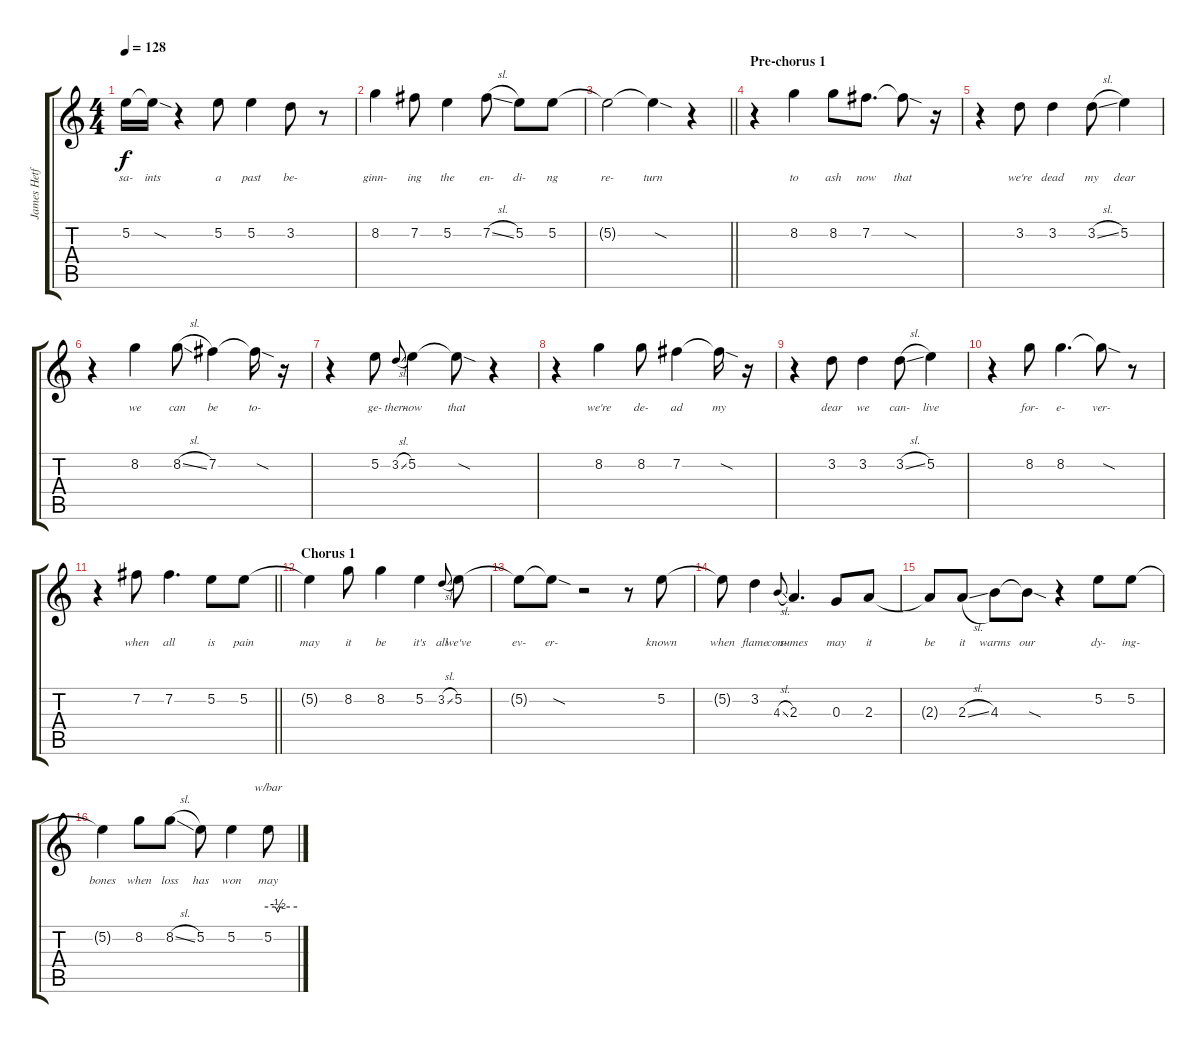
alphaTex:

\track ("James Hetfield (Vocals)" "James Hetf") {instrument overdrivenguitar}
\staff {score tabs}
\tuning (E4 B3 G3 D3 A2 E2) {hide}
\ts (4 4)
\tempo 128
\clef g2
\ks c
5.2{t}.16{lyrics (0 "sa-") lyrics (1 "") lyrics (2 "") lyrics (3 "") lyrics (4 "") dy f} 5.2{sod t}.16{lyrics (0 "ints") lyrics (1 "") lyrics (2 "") lyrics (3 "") lyrics (4 "")} r.4 5.2.8{lyrics (0 "a") lyrics (1 "") lyrics (2 "") lyrics (3 "") lyrics (4 "")} 5.2.4{lyrics (0 "past") lyrics (1 "") lyrics (2 "") lyrics (3 "") lyrics (4 "")} 3.2.8{lyrics (0 "be-") lyrics (1 "") lyrics (2 "") lyrics (3 "") lyrics (4 "")} r.8 |
8.2.4{lyrics (0 "ginn-") lyrics (1 "") lyrics (2 "") lyrics (3 "") lyrics (4 "")} 7.2.8{lyrics (0 "ing") lyrics (1 "") lyrics (2 "") lyrics (3 "") lyrics (4 "")} 5.2.4{lyrics (0 "the") lyrics (1 "") lyrics (2 "") lyrics (3 "") lyrics (4 "")} 7.2{sl}.8{lyrics (0 "en-") lyrics (1 "") lyrics (2 "") lyrics (3 "") lyrics (4 "")} 5.2.8{lyrics (0 "di-") lyrics (1 "") lyrics (2 "") lyrics (3 "") lyrics (4 "")} 5.2.8{lyrics (0 "ng") lyrics (1 "") lyrics (2 "") lyrics (3 "") lyrics (4 "")} |
\barLineRight lightlight
5.2{t}.2{lyrics (0 "re-") lyrics (1 "") lyrics (2 "") lyrics (3 "") lyrics (4 "")} 5.2{sod t}.4{lyrics (0 "turn") lyrics (1 "") lyrics (2 "") lyrics (3 "") lyrics (4 "")} r.4 |
\section ("" "Pre-chorus 1")
r.4 8.2.4{lyrics (0 "to") lyrics (1 "") lyrics (2 "") lyrics (3 "") lyrics (4 "")} 8.2.8{lyrics (0 "ash") lyrics (1 "") lyrics (2 "") lyrics (3 "") lyrics (4 "")} 7.2.8{d lyrics (0 "now") lyrics (1 "") lyrics (2 "") lyrics (3 "") lyrics (4 "")} 7.2{sod t}.8{lyrics (0 "that") lyrics (1 "") lyrics (2 "") lyrics (3 "") lyrics (4 "")} r.16 |
r.4 3.2.8{lyrics (0 "we're") lyrics (1 "") lyrics (2 "") lyrics (3 "") lyrics (4 "")} 3.2.4{lyrics (0 "dead") lyrics (1 "") lyrics (2 "") lyrics (3 "") lyrics (4 "")} 3.2{sl}.8{lyrics (0 "my") lyrics (1 "") lyrics (2 "") lyrics (3 "") lyrics (4 "")} 5.2.4{lyrics (0 "dear") lyrics (1 "") lyrics (2 "") lyrics (3 "") lyrics (4 "")} |
r.4 8.2.4{lyrics (0 "we") lyrics (1 "") lyrics (2 "") lyrics (3 "") lyrics (4 "")} 8.2{sl}.8{lyrics (0 "can") lyrics (1 "") lyrics (2 "") lyrics (3 "") lyrics (4 "")} 7.2.4{lyrics (0 "be") lyrics (1 "") lyrics (2 "") lyrics (3 "") lyrics (4 "")} 7.2{sod t}.16{lyrics (0 "to-") lyrics (1 "") lyrics (2 "") lyrics (3 "") lyrics (4 "")} r.16 |
r.4 5.2.8{lyrics (0 "ge-") lyrics (1 "") lyrics (2 "") lyrics (3 "") lyrics (4 "")} 3.2{sl}.8{lyrics (0 "ther-") lyrics (1 "") lyrics (2 "") lyrics (3 "") lyrics (4 "") gr onbeat} 5.2.4{lyrics (0 "now") lyrics (1 "") lyrics (2 "") lyrics (3 "") lyrics (4 "")} 5.2{sod t}.8{lyrics (0 "that") lyrics (1 "") lyrics (2 "") lyrics (3 "") lyrics (4 "")} r.4 |
r.4 8.2.4{lyrics (0 "we're") lyrics (1 "") lyrics (2 "") lyrics (3 "") lyrics (4 "")} 8.2.8{lyrics (0 "de-") lyrics (1 "") lyrics (2 "") lyrics (3 "") lyrics (4 "")} 7.2.4{lyrics (0 "ad") lyrics (1 "") lyrics (2 "") lyrics (3 "") lyrics (4 "")} 7.2{sod t}.16{lyrics (0 "my") lyrics (1 "") lyrics (2 "") lyrics (3 "") lyrics (4 "")} r.16 |
r.4 3.2.8{lyrics (0 "dear") lyrics (1 "") lyrics (2 "") lyrics (3 "") lyrics (4 "")} 3.2.4{lyrics (0 "we") lyrics (1 "") lyrics (2 "") lyrics (3 "") lyrics (4 "")} 3.2{sl}.8{lyrics (0 "can-") lyrics (1 "") lyrics (2 "") lyrics (3 "") lyrics (4 "")} 5.2.4{lyrics (0 "live") lyrics (1 "") lyrics (2 "") lyrics (3 "") lyrics (4 "")} |
r.4 8.2.8{lyrics (0 "for-") lyrics (1 "") lyrics (2 "") lyrics (3 "") lyrics (4 "")} 8.2.4{d lyrics (0 "e-") lyrics (1 "") lyrics (2 "") lyrics (3 "") lyrics (4 "")} 8.2{sod t}.8{lyrics (0 "ver-") lyrics (1 "") lyrics (2 "") lyrics (3 "") lyrics (4 "")} r.8 |
\barLineRight lightlight
r.4 7.2.8{lyrics (0 "when") lyrics (1 "") lyrics (2 "") lyrics (3 "") lyrics (4 "")} 7.2.4{d lyrics (0 "all") lyrics (1 "") lyrics (2 "") lyrics (3 "") lyrics (4 "")} 5.2.8{lyrics (0 "is") lyrics (1 "") lyrics (2 "") lyrics (3 "") lyrics (4 "")} 5.2.8{lyrics (0 "pain") lyrics (1 "") lyrics (2 "") lyrics (3 "") lyrics (4 "")} |
\section ("" "Chorus 1")
5.2{t}.4{lyrics (0 "may") lyrics (1 "") lyrics (2 "") lyrics (3 "") lyrics (4 "")} 8.2.8{lyrics (0 "it") lyrics (1 "") lyrics (2 "") lyrics (3 "") lyrics (4 "")} 8.2.4{lyrics (0 "be") lyrics (1 "") lyrics (2 "") lyrics (3 "") lyrics (4 "")} 5.2.4{lyrics (0 "it's") lyrics (1 "") lyrics (2 "") lyrics (3 "") lyrics (4 "")} 3.2{sl}.8{lyrics (0 "all") lyrics (1 "") lyrics (2 "") lyrics (3 "") lyrics (4 "") gr onbeat} 5.2.8{lyrics (0 "we've") lyrics (1 "") lyrics (2 "") lyrics (3 "") lyrics (4 "")} |
5.2{t}.8{lyrics (0 "ev-") lyrics (1 "") lyrics (2 "") lyrics (3 "") lyrics (4 "")} 5.2{sod t}.8{lyrics (0 "er-") lyrics (1 "") lyrics (2 "") lyrics (3 "") lyrics (4 "")} r.2 r.8 5.2.8{lyrics (0 "known") lyrics (1 "") lyrics (2 "") lyrics (3 "") lyrics (4 "")} |
5.2{t}.8{lyrics (0 "when") lyrics (1 "") lyrics (2 "") lyrics (3 "") lyrics (4 "")} 3.2.4{lyrics (0 "flame") lyrics (1 "") lyrics (2 "") lyrics (3 "") lyrics (4 "")} 4.3{sl}.8{lyrics (0 "con-") lyrics (1 "") lyrics (2 "") lyrics (3 "") lyrics (4 "") gr onbeat} 2.3.4{d lyrics (0 "sumes") lyrics (1 "") lyrics (2 "") lyrics (3 "") lyrics (4 "")} 0.3.8{lyrics (0 "may") lyrics (1 "") lyrics (2 "") lyrics (3 "") lyrics (4 "")} 2.3.8{lyrics (0 "it") lyrics (1 "") lyrics (2 "") lyrics (3 "") lyrics (4 "")} |
2.3{t}.8{lyrics (0 "be") lyrics (1 "") lyrics (2 "") lyrics (3 "") lyrics (4 "")} 2.3{sl}.8{lyrics (0 "it") lyrics (1 "") lyrics (2 "") lyrics (3 "") lyrics (4 "")} 4.3.8{lyrics (0 "warms") lyrics (1 "") lyrics (2 "") lyrics (3 "") lyrics (4 "")} 4.3{sod t}.8{lyrics (0 "our") lyrics (1 "") lyrics (2 "") lyrics (3 "") lyrics (4 "")} r.4 5.2.8{lyrics (0 "dy-") lyrics (1 "") lyrics (2 "") lyrics (3 "") lyrics (4 "")} 5.2.8{lyrics (0 "ing-") lyrics (1 "") lyrics (2 "") lyrics (3 "") lyrics (4 "")} |
5.2{t}.4{lyrics (0 "bones") lyrics (1 "") lyrics (2 "") lyrics (3 "") lyrics (4 "")} 8.2.8{lyrics (0 "when") lyrics (1 "") lyrics (2 "") lyrics (3 "") lyrics (4 "")} 8.2{sl}.8{lyrics (0 "loss") lyrics (1 "") lyrics (2 "") lyrics (3 "") lyrics (4 "")} 5.2.8{lyrics (0 "has") lyrics (1 "") lyrics (2 "") lyrics (3 "") lyrics (4 "")} 5.2.4{lyrics (0 "won") lyrics (1 "") lyrics (2 "") lyrics (3 "") lyrics (4 "")} 5.2.8{tbe (custom default 0 0 15 0 20 -2 25 0 60 0) lyrics (0 "may") lyrics (1 "") lyrics (2 "") lyrics (3 "") lyrics (4 "")}
